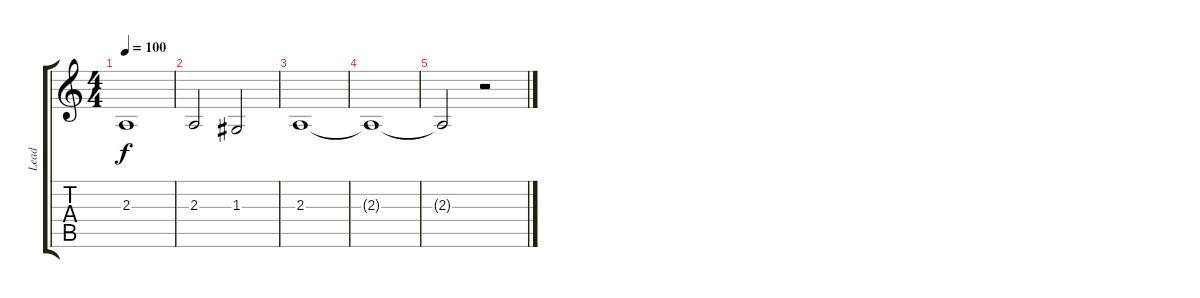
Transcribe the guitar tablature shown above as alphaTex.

\track ("Lead" "Lead") {instrument acousticgrandpiano}
\staff {score tabs}
\tuning (E4 B3 G3 D3 A2 E2) {hide}
\ts (4 4)
\tempo 100
\clef g2
\ks c
2.3.1{dy f} |
2.3.2 1.3.2 |
2.3.1 |
2.3{t}.1 |
2.3{t}.2 r.2
